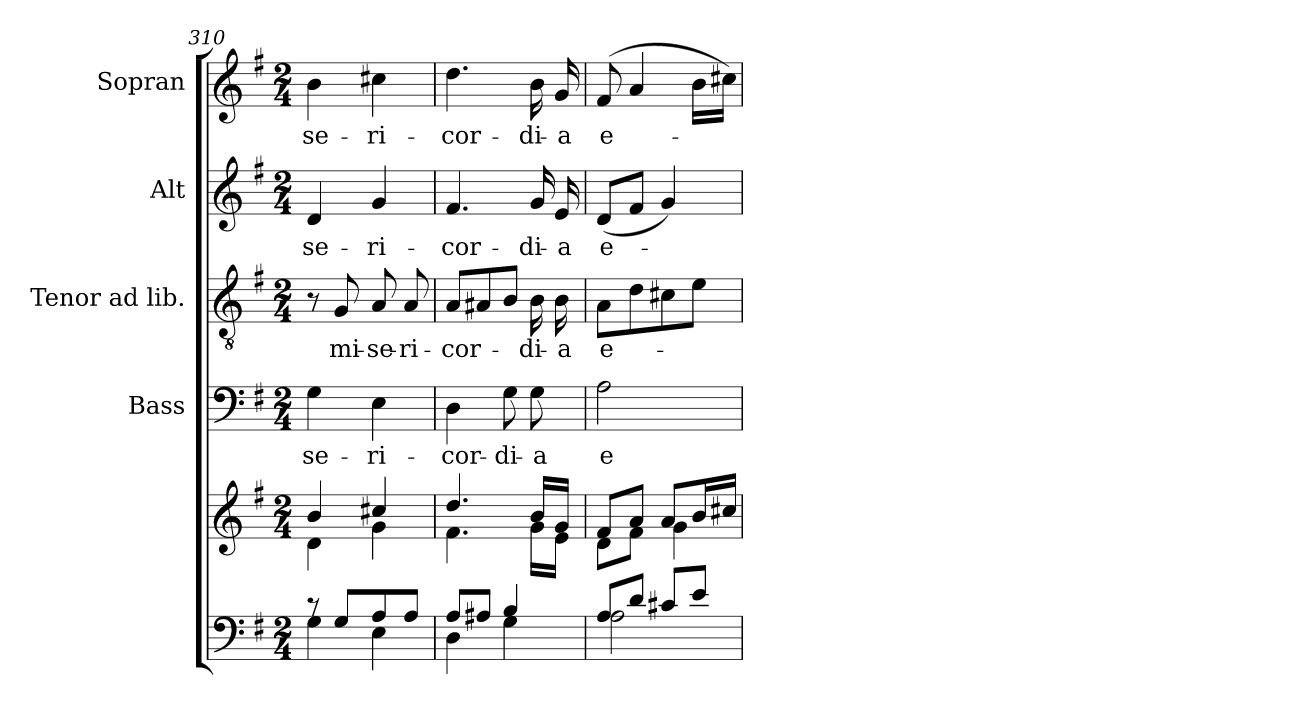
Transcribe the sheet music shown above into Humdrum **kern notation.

**kern	**kern	**kern	**text	**kern	**text	**kern	**text	**kern	**text
*part5	*part5	*part4	*part4	*part3	*part3	*part2	*part2	*part1	*part1
*staff6	*staff5	*staff4	*staff4	*staff3	*staff3	*staff2	*staff2	*staff1	*staff1
*	*	*I"Bass	*	*I"Tenor ad lib.	*	*I"Alt	*	*I"Sopran	*
*	*	*I'B.	*	*I'T.	*	*I'A.	*	*I'S.	*
!!LO:LB:g=z
*clefF4	*clefG2	*clefF4	*	*clefGv2	*	*clefG2	*	*clefG2	*
*k[f#]	*k[f#]	*k[f#]	*	*k[f#]	*	*k[f#]	*	*k[f#]	*
*G:	*G:	*G:	*	*G:	*	*G:	*	*G:	*
*M2/4	*M2/4	*M2/4	*	*M2/4	*	*M2/4	*	*M2/4	*
=310	=310	=310	=310	=310	=310	=310	=310	=310	=310
*^	*^	*	*	*	*	*	*	*	*
!	!	!	!	!	!LO:LY:b	!	!	!	!LO:LY:b	!	!LO:LY:b
8rc	4G\	4b/	4d\	4G\	-se-	8r	.	4d/	-se-	4b\	-se-
!	!	!	!	!	!	!	!LO:LY:b	!	!	!	!
8G/L	.	.	.	.	.	8G/	mi-	.	.	.	.
!	!	!	!	!	!LO:LY:b	!	!LO:LY:b	!	!LO:LY:b	!	!LO:LY:b
8A/	4E\	4cc#X/	4g\	4E\	-ri-	8A/	-se-	4g/	-ri-	4cc#X\	-ri-
!	!	!	!	!	!	!	!LO:LY:b	!	!	!	!
8A/J	.	.	.	.	.	8A/	-ri-	.	.	.	.
=311	=311	=311	=311	=311	=311	=311	=311	=311	=311	=311	=311
!	!	!	!	!	!LO:LY:b	!	!LO:LY:b	!	!LO:LY:b	!	!LO:LY:b
8A/L	4D\	4.dd/	4.f#\	4D\	-cor-	8A/L	-cor-	4.f#/	-cor-	4.dd\	-cor-
8A#X/J	.	.	.	.	.	8A#X/	.	.	.	.	.
!	!	!	!	!	!LO:LY:b	!	!	!	!	!	!
4B/	4G\	.	.	8G\	-di-	8B/J	.	.	.	.	.
!	!	!	!	!	!LO:LY:b	!	!LO:LY:b	!	!LO:LY:b	!	!LO:LY:b
.	.	16b/LL	16g\LL	8G\	-a	16B\	-di-	16g/	-di-	16b\	-di-
!	!	!	!	!	!	!	!LO:LY:b	!	!LO:LY:b	!	!LO:LY:b
.	.	16g/JJ	16e\JJ	.	.	16B\	-a	16e/	-a	16g/	-a
=312	=312	=312	=312	=312	=312	=312	=312	=312	=312	=312	=312
!	!	!	!	!	!LO:LY:b	!	!LO:LY:b	!	!LO:LY:b	!	!LO:LY:b
8A/L	2A\	8f#/L	8d\L	2A\	e-	8A\L	e-	(<8d/L	e-	(>8f#/	e-
8d/J	.	8a/J	8f#\J	.	.	8d\	.	8f#/J	.	4a/	.
8c#X/L	.	8a/L	4g\	.	.	8c#X\	.	4g/)	.	.	.
8e/J	.	16b/L	.	.	.	8e\J	.	.	.	16b\LL	.
.	.	16cc#X/JJ	.	.	.	.	.	.	.	16cc#X\JJ)	.
*v	*v	*	*	*	*	*	*	*	*	*	*
*	*v	*v	*	*	*	*	*	*	*	*
=	=	=	=	=	=	=	=	=	=
*-	*-	*-	*-	*-	*-	*-	*-	*-	*-
